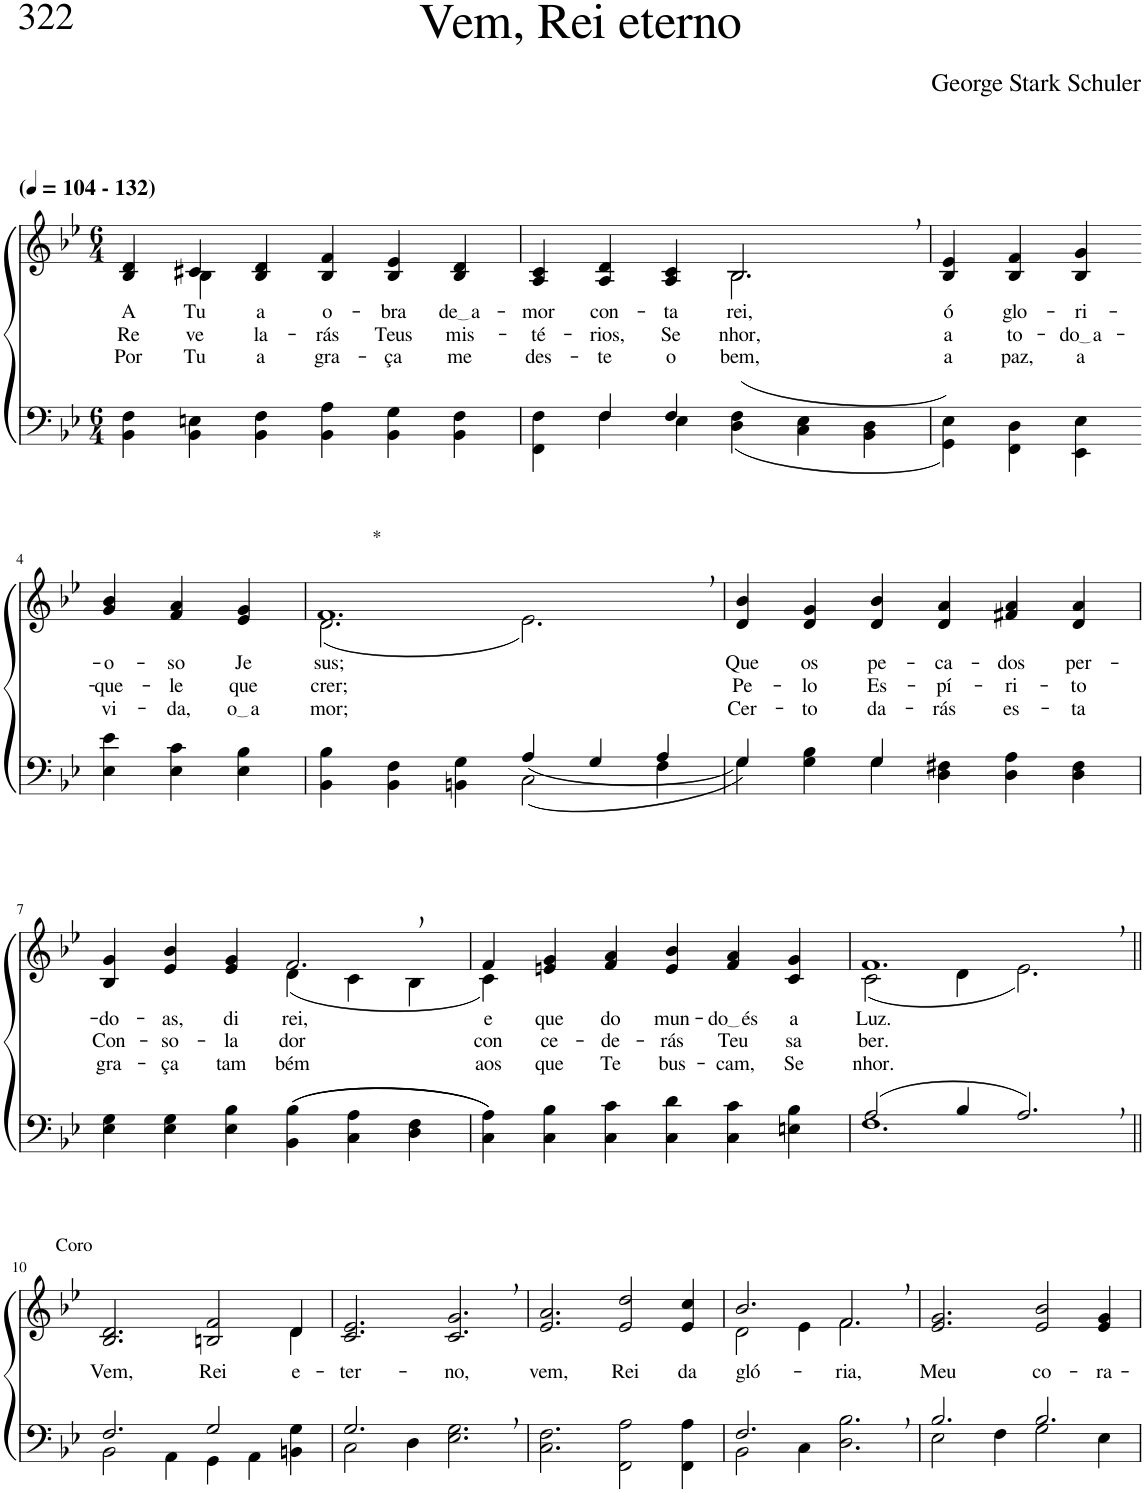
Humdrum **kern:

**kern	**kern	**text	**text	**text
*part2	*part1	*part1	*part1	*part1
*staff2	*staff1	*staff1	*staff1	*staff1
*I"Parte III e IV	*I"Parte I e II	*	*	*
*clefF4	*clefG2	*	*	*
*Trd-1c-2	*Trd-1c-2	*	*	*
*k[b-e-]	*k[b-e-]	*	*	*
*M6/4	*M6/4	*	*	*
*MM104	*MM104	*	*	*
=1	=1	=1	=1	=1
!	!LO:TX:a:B:t=(	!	!	!
!	!LO:TX:a:B:t=- 132)	!	!	!
!	!	!LO:LY:b	!LO:LY:b	!LO:LY:b
*	*^	*	*	*
4BB-\ 4F\	4B-/ 4d/	4ryy	A	Re-	Por
!	!	!	!LO:LY:b	!LO:LY:b	!LO:LY:b
4BB-\ 4En\	4c#X/	4B-\	Tu-	-ve-	Tu-
!	!	!	!LO:LY:b	!LO:LY:b	!LO:LY:b
4BB-\ 4F\	4B-/ 4d/	1ryy	-a	-la-	-a
!	!	!	!LO:LY:b	!LO:LY:b	!LO:LY:b
4BB-\ 4A\	4B-/ 4f/	.	o-	-rás	gra-
!	!	!	!LO:LY:b	!LO:LY:b	!LO:LY:b
4BB-\ 4G\	4B-/ 4e-/	.	-bra	Teus	-ça
!	!	!	!LO:LY:b	!LO:LY:b	!LO:LY:b
4BB-\ 4F\	4B-/ 4d/	.	de a	mis-	me
=2	=2	=2	=2	=2	=2
*^	*	*	*	*	*
!	!	!	!	!LO:LY:b	!LO:LY:b	!LO:LY:b
4ryy	4FF\ 4F\	4A/ 4c/	2.ryy	-mor	-té-	des-
!	!	!	!	!LO:LY:b	!LO:LY:b	!LO:LY:b
4F/	4F\	4A/ 4d/	.	con-	-rios,	-te
!	!	!	!	!LO:LY:b	!LO:LY:b	!LO:LY:b
4F/	4E-\	4A/ 4c/	.	-ta-	Se-	o
!	!	!	!	!LO:LY:b	!LO:LY:b	!LO:LY:b
2.ryy	((4D\ 4F\	2.B-,/	2.B-\	-rei,	-nhor,	bem,
.	4C\ 4E-\	.	.	.	.	.
.	4BB-\ 4D\	.	.	.	.	.
*	*	*v	*v	*	*	*
=3	=3	=3	=3	=3	=3
!	!	!	!LO:LY:b	!LO:LY:b	!LO:LY:b
*v	*v	*	*	*	*
4GG\ 4E-\))	4B-/ 4e-/	ó	a	a
!	!	!LO:LY:b	!LO:LY:b	!LO:LY:b
4FF\ 4D\	4B-/ 4f/	glo-	to-	paz,
!	!	!LO:LY:b	!LO:LY:b	!LO:LY:b
4EE-\ 4E-\	4B-/ 4g/	-ri-	do a	a
!!LO:LB:g=z
=4-	=4-	=4-	=4-	=4-
!	!	!LO:LY:b	!LO:LY:b	!LO:LY:b
4E-\ 4e-\	4g/ 4b-/	-o-	-que-	vi-
!	!	!LO:LY:b	!LO:LY:b	!LO:LY:b
4E-\ 4c\	4f/ 4a/	-so	-le	-da,
!	!	!LO:LY:b	!LO:LY:b	!LO:LY:b
4E-\ 4B-\	4e-/ 4g/	Je-	que	o a
=5	=5	=5	=5	=5
*^	*^	*	*	*
!	!	!LO:TX:a:t=*	!	!	!	!
!	!	!	!	!LO:LY:b	!LO:LY:b	!LO:LY:b
2.ryy	4BB-\ 4B-\	1.f,	(2.d\	-sus;	crer;	mor;
.	4BB-\ 4F\	.	.	.	.	.
.	4BBn\ 4G\	.	.	.	.	.
(4A/	(2C\	.	2.e-\)	.	.	.
4G/	.	.	.	.	.	.
4A/	4F\	.	.	.	.	.
*	*	*v	*v	*	*	*
=6	=6	=6	=6	=6	=6
!	!	!	!LO:LY:b	!LO:LY:b	!LO:LY:b
4G/)	4G\)	4d/ 4b-/	Que	Pe-	Cer-
!	!	!	!LO:LY:b	!LO:LY:b	!LO:LY:b
4ryy	4G\ 4B-\	4d/ 4g/	os	-lo	-to
!	!	!	!LO:LY:b	!LO:LY:b	!LO:LY:b
4G/	4G\	4d/ 4b-/	pe-	Es-	da-
!	!	!	!LO:LY:b	!LO:LY:b	!LO:LY:b
2.ryy	4D\ 4F#X\	4d/ 4a/	-ca-	-pí-	-rás
!	!	!	!LO:LY:b	!LO:LY:b	!LO:LY:b
.	4D\ 4A\	4f#X/ 4a/	-dos	-ri-	es-
!	!	!	!LO:LY:b	!LO:LY:b	!LO:LY:b
.	4D\ 4F#\	4d/ 4a/	per-	-to	-ta
!!LO:LB:g=z
=7	=7	=7	=7	=7	=7
!	!	!	!LO:LY:b	!LO:LY:b	!LO:LY:b
*v	*v	*^	*	*	*
4E-\ 4G\	4B-/ 4g/	2.ryy	-do-	Con-	gra-
!	!	!	!LO:LY:b	!LO:LY:b	!LO:LY:b
4E-\ 4G\	4e-/ 4b-/	.	-as,	-so-	-ça
!	!	!	!LO:LY:b	!LO:LY:b	!LO:LY:b
4E-\ 4B-\	4e-/ 4g/	.	di-	-la-	tam-
!	!	!	!LO:LY:b	!LO:LY:b	!LO:LY:b
((4BB-\ 4B-\	2.f,/	(4d\	-rei,	-dor	-bém
4C\ 4A\	.	4c\	.	.	.
4D\ 4F\	.	4B-\	.	.	.
=8	=8	=8	=8	=8	=8
!	!	!	!LO:LY:b	!LO:LY:b	!LO:LY:b
4C\ 4A\))	4f/	4c\)	e	con-	aos
!	!	!	!LO:LY:b	!LO:LY:b	!LO:LY:b
4C\ 4B-\	4en/ 4g/	1ryy	que	-ce-	que
!	!	!	!LO:LY:b	!LO:LY:b	!LO:LY:b
4C\ 4c\	4f/ 4a/	.	do	-de-	Te
!	!	!	!LO:LY:b	!LO:LY:b	!LO:LY:b
4C\ 4d\	4e/ 4b-/	.	mun-	-rás	bus-
!	!	!	!LO:LY:b	!LO:LY:b	!LO:LY:b
4C\ 4c\	4f/ 4a/	.	do és	Teu	-cam,
!	!	!	!LO:LY:b	!LO:LY:b	!LO:LY:b
4En\ 4B-\	4c/ 4g/	4ryy	a	sa-	Se-
=9	=9	=9	=9	=9	=9
*^	*	*	*	*	*
!	!	!	!	!LO:LY:b	!LO:LY:b	!LO:LY:b
(2A/	1.F	1.f,	(2c\	Luz.	-ber.	-nhor.
4B-/	.	.	4d\	.	.	.
2.A,/)	.	.	2.e-\)	.	.	.
!!LO:LB:g=z	!!
=10||	=10||	=10||	=10||	=10||	=10||	=10||
!	!	!LO:TX:a:t=Coro	!	!	!	!
!	!	!	!	!LO:LY:b	!	!
2.F/	2BB-\	1ryy	2.B-/ 2.d/	Vem,	.	.
.	4AA\	.	.	.	.	.
!	!	!	!	!LO:LY:b	!	!
2G/	4GG\	.	2Bn/ 2f/	Rei	.	.
.	4AA\	4ryy	.	.	.	.
!	!	!	!	!LO:LY:b	!	!
4ryy	4BBn\ 4G\	4d\	4d/	e-	.	.
=11	=11	=11	=11	=11	=11	=11
!	!	!	!	!LO:LY:b	!	!
*	*	*v	*v	*	*	*
2.G/	2C\	2.c/ 2.e-/	-ter-	.	.
.	4D\	.	.	.	.
!	!	!	!LO:LY:b	!	!
2.ryy	2.E-\ 2.G\	2.c/, 2.g/,	-no,	.	.
=12	=12	=12	=12	=12	=12
!	!	!	!LO:LY:b	!	!
*v	*v	*	*	*	*
2.C\ 2.F\	2.e-/ 2.a/	vem,	.	.
!	!	!LO:LY:b	!	!
2FF\ 2A\	2e-/ 2dd/	Rei	.	.
!	!	!LO:LY:b	!	!
4FF\ 4A\	4e-/ 4cc/	da	.	.
=13	=13	=13	=13	=13
*^	*^	*	*	*
!	!	!	!	!LO:LY:b	!	!
2.F/	2BB-\	2.b-/	2d\	gló-	.	.
.	4C\	.	4e-\	.	.	.
!	!	!	!	!LO:LY:b	!	!
2.ryy	2.D\ 2.B-\	2.f,/	2.f\	-ria,	.	.
=14	=14	=14	=14	=14	=14	=14
!	!	!	!	!LO:LY:b	!	!
*	*	*v	*v	*	*	*
2.B-/	2E-\	2.e-/ 2.g/	Meu	.	.
.	4F\	.	.	.	.
!	!	!	!LO:LY:b	!	!
2.B-/	2G\	2e-/ 2b-/	co-	.	.
!	!	!	!LO:LY:b	!	!
.	4E-\	4e-/ 4g/	-ra-	.	.
*v	*v	*	*	*	*
=	=	=	=	=
*-	*-	*-	*-	*-
